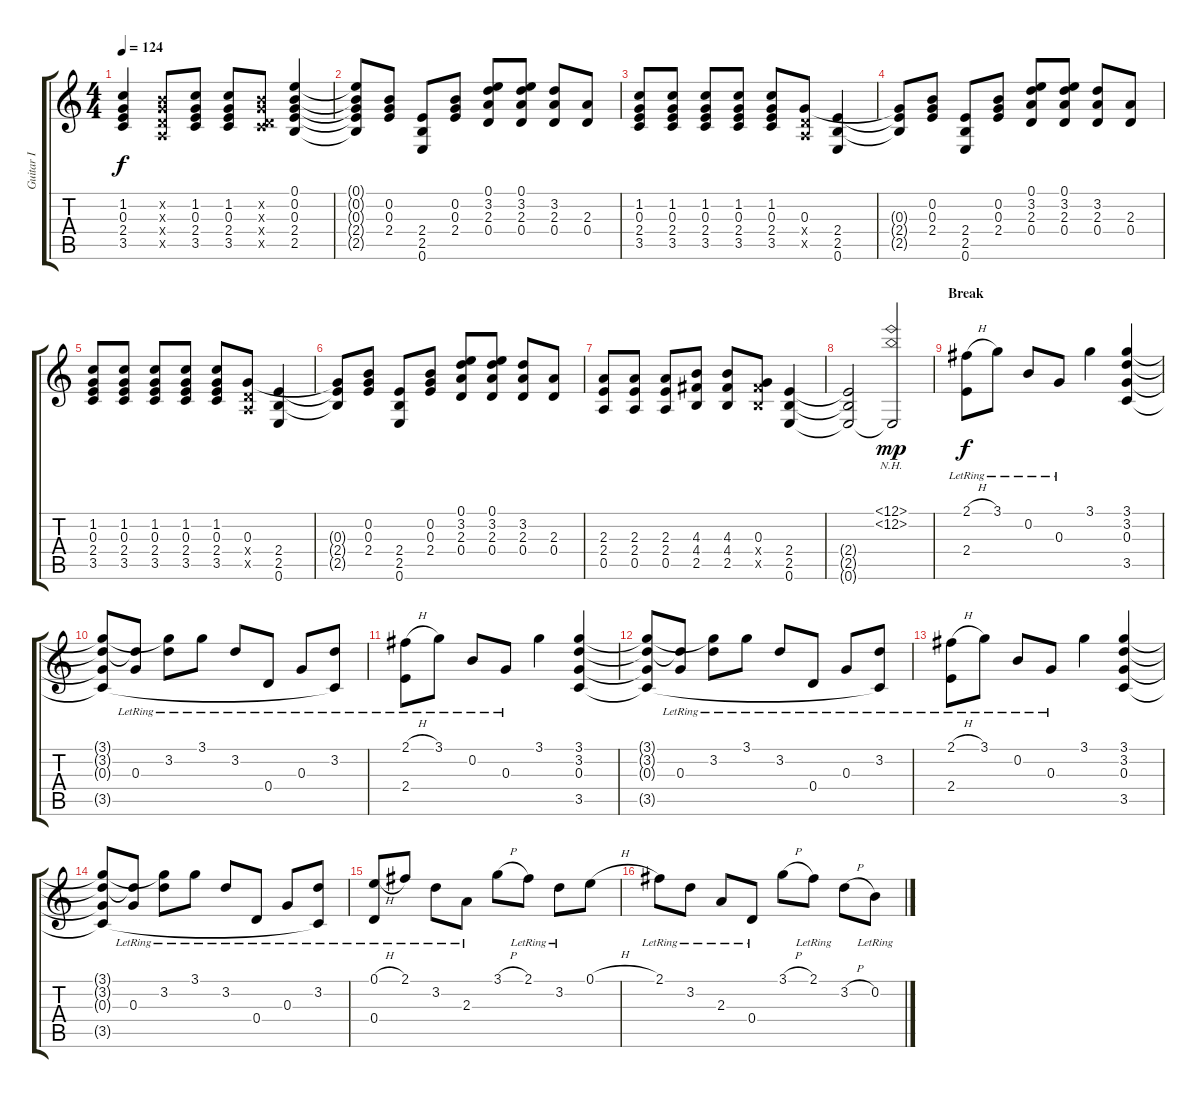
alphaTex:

\track ("Guitar I" "Guitar I") {instrument acousticguitarsteel}
\staff {score tabs}
\tuning (E4 B3 G3 D3 A2 E2) {hide}
\ts (4 4)
\tempo 124
\clef g2
\ks c
(1.2 0.3 2.4 3.5).4{dy f} (0.2{x} 0.3{x} 0.4{x} 0.5{x}).8 (1.2 0.3 2.4 3.5).8 (1.2 0.3 2.4 3.5).8 (0.2{x} 0.3{x} 0.4{x} 3.5{x}).8 (0.1 0.2 0.3 2.4 2.5).4 |
(0.1{t} 0.2{t} 0.3{t} 2.4{t} 2.5{t}).8 (0.2 0.3 2.4).8 (2.4 2.5 0.6).8 (0.2 0.3 2.4).8 (0.1 3.2 2.3 0.4).8 (0.1 3.2 2.3 0.4).8 (3.2 2.3 0.4).8 (2.3 0.4).8 |
(1.2 0.3 2.4 3.5).8 (1.2 0.3 2.4 3.5).8 (1.2 0.3 2.4 3.5).8 (1.2 0.3 2.4 3.5).8 (1.2 0.3 2.4 3.5).8 (0.3 0.4{x} 0.5{x}).8 (2.4 2.5 0.6).4 |
(0.3{t} 2.4{t} 2.5{t}).8 (0.2 0.3 2.4).8 (2.4 2.5 0.6).8 (0.2 0.3 2.4).8 (0.1 3.2 2.3 0.4).8 (0.1 3.2 2.3 0.4).8 (3.2 2.3 0.4).8 (2.3 0.4).8 |
(1.2 0.3 2.4 3.5).8 (1.2 0.3 2.4 3.5).8 (1.2 0.3 2.4 3.5).8 (1.2 0.3 2.4 3.5).8 (1.2 0.3 2.4 3.5).8 (0.3 0.4{x} 0.5{x}).8 (2.4 2.5 0.6).4 |
(0.3{t} 2.4{t} 2.5{t}).8 (0.2 0.3 2.4).8 (2.4 2.5 0.6).8 (0.2 0.3 2.4).8 (0.1 3.2 2.3 0.4).8 (0.1 3.2 2.3 0.4).8 (3.2 2.3 0.4).8 (2.3 0.4).8 |
(2.3 2.4 0.5).8 (2.3 2.4 0.5).8 (2.3 2.4 0.5).8 (4.3 4.4 2.5).8 (4.3 4.4 2.5).8 (0.3 4.4{x} 2.5{x}).8 (2.4 2.5 0.6).4 |
(2.4{t} 2.5{t} 0.6{t}).2 (12.1{nh} 12.2{nh} 0.6{t}).2{dy mp} |
\section ("" "Break")
(2.1{h} 2.4{lr}).8{dy f} 3.1{lr}.8 0.2{lr}.8 0.3{lr}.8 3.1.4 (3.1 3.2 0.3 3.5).4 |
(3.1{t} 3.2{t} 0.3{t} 3.5{t}).8 (3.2{t} 0.3{lr}).8 (3.1{t} 3.2{lr}).8 3.1{lr}.8 3.2{lr}.8 0.4{lr}.8 0.3{lr}.8 (3.2{lr} 3.5{t}).8 |
(2.1{h} 2.4{lr}).8 3.1{lr}.8 0.2{lr}.8 0.3{lr}.8 3.1.4 (3.1 3.2 0.3 3.5).4 |
(3.1{t} 3.2{t} 0.3{t} 3.5{t}).8 (3.2{t} 0.3{lr}).8 (3.1{t} 3.2{lr}).8 3.1{lr}.8 3.2{lr}.8 0.4{lr}.8 0.3{lr}.8 (3.2{lr} 3.5{t}).8 |
(2.1{h} 2.4{lr}).8 3.1{lr}.8 0.2{lr}.8 0.3{lr}.8 3.1.4 (3.1 3.2 0.3 3.5).4 |
(3.1{t} 3.2{t} 0.3{t} 3.5{t}).8 (3.2{t} 0.3{lr}).8 (3.1{t} 3.2{lr}).8 3.1{lr}.8 3.2{lr}.8 0.4{lr}.8 0.3{lr}.8 (3.2{lr} 3.5{t}).8 |
(0.1{h} 0.4{lr}).8 2.1{lr}.8 3.2{lr}.8 2.3{lr}.8 3.1{h}.8 2.1{lr}.8 3.2{lr}.8 0.1{h}.8 |
2.1{lr}.8 3.2{lr}.8 2.3{lr}.8 0.4{lr}.8 3.1{h}.8 2.1{lr}.8 3.2{h}.8 0.2{lr}.8
